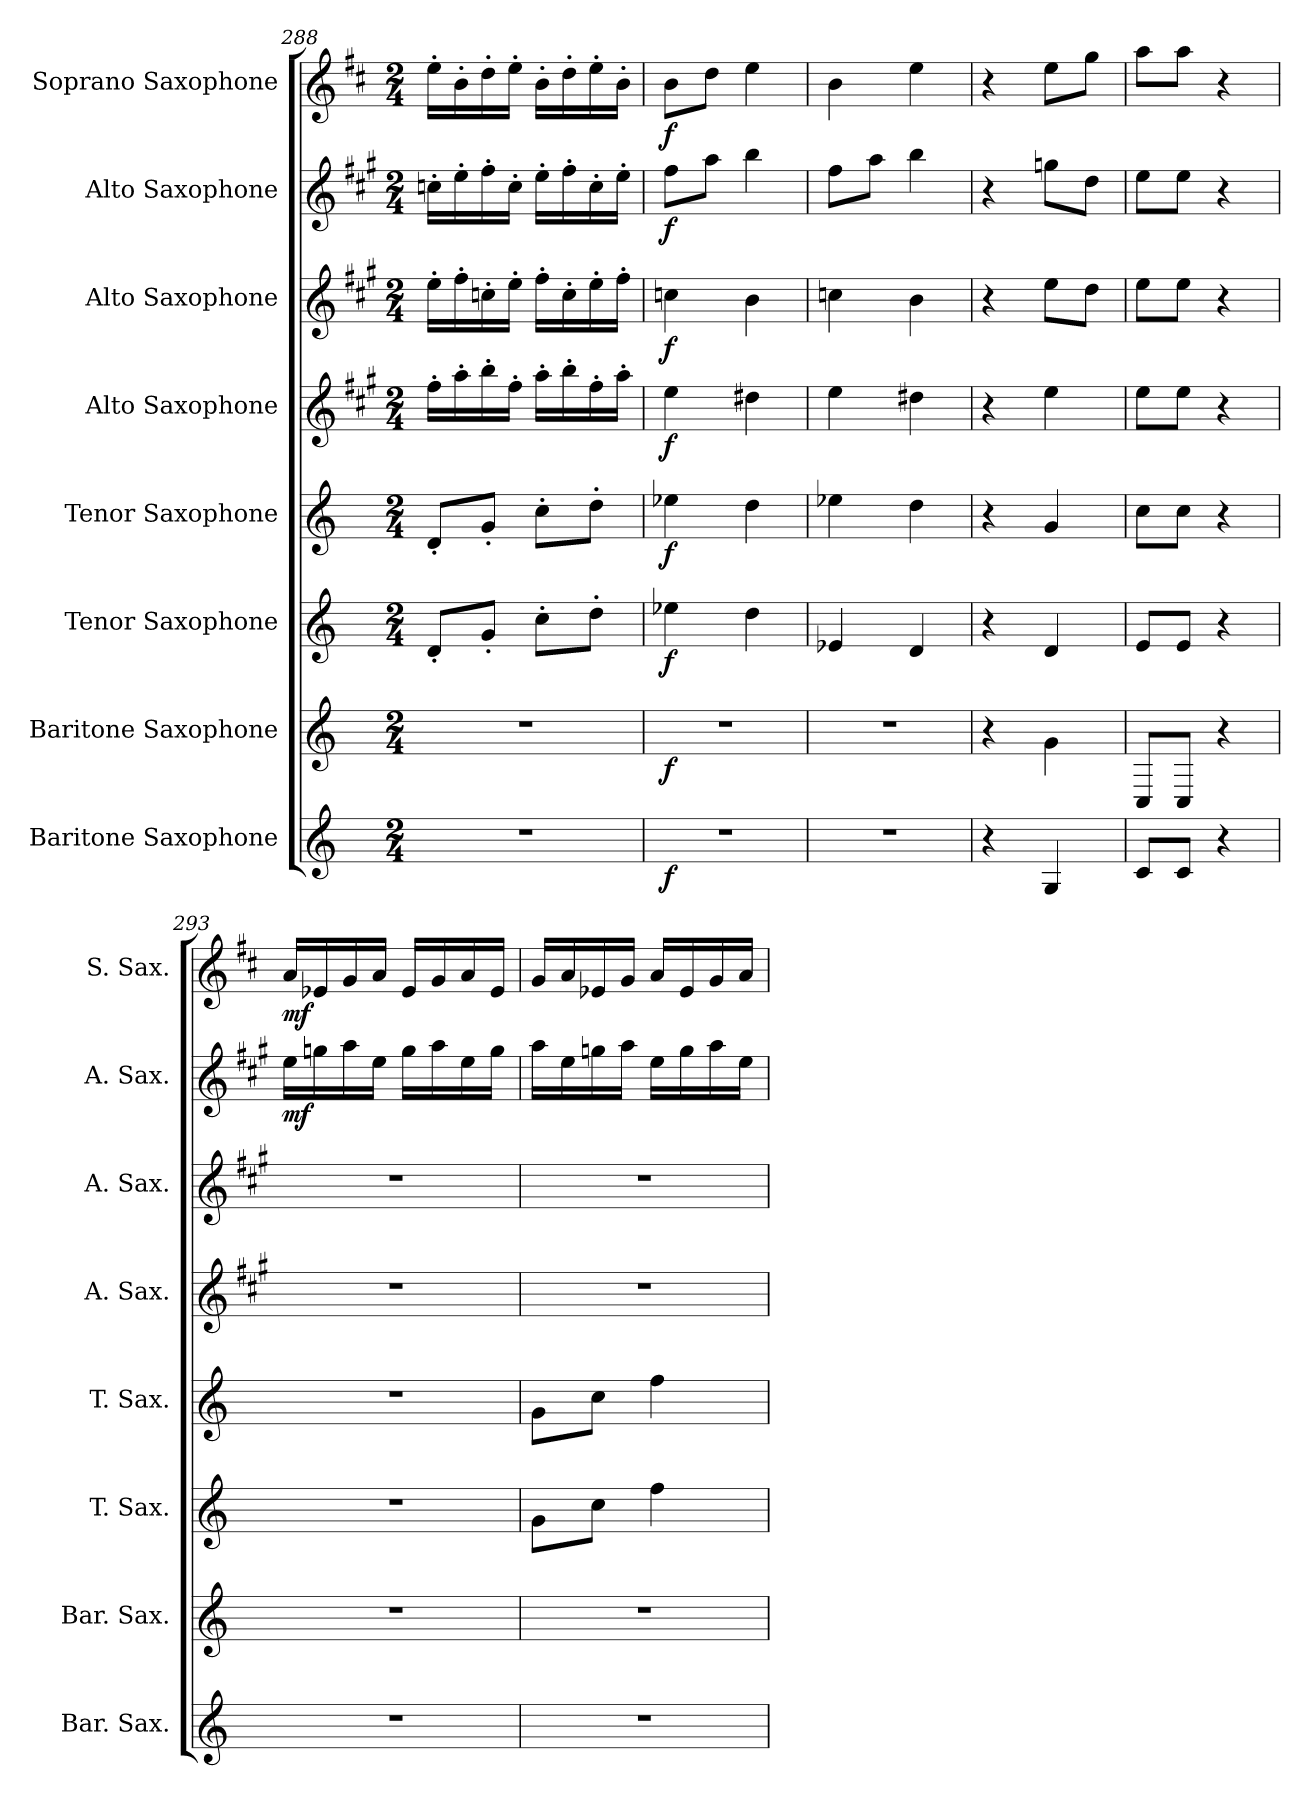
**kern	**dynam	**kern	**dynam	**kern	**dynam	**kern	**dynam	**kern	**dynam	**kern	**dynam	**kern	**dynam	**kern	**dynam
*part8	*part8	*part7	*part7	*part6	*part6	*part5	*part5	*part4	*part4	*part3	*part3	*part2	*part2	*part1	*part1
*staff8	*staff8	*staff7	*staff7	*staff6	*staff6	*staff5	*staff5	*staff4	*staff4	*staff3	*staff3	*staff2	*staff2	*staff1	*staff1
*I"Baritone Saxophone	*	*I"Baritone Saxophone	*	*I"Tenor Saxophone	*	*I"Tenor Saxophone	*	*I"Alto Saxophone	*	*I"Alto Saxophone	*	*I"Alto Saxophone	*	*I"Soprano Saxophone	*
*I'Bar. Sax.	*	*I'Bar. Sax.	*	*I'T. Sax.	*	*I'T. Sax.	*	*I'A. Sax.	*	*I'A. Sax.	*	*I'A. Sax.	*	*I'S. Sax.	*
*clefG2	*	*clefG2	*	*clefG2	*	*clefG2	*	*clefG2	*	*clefG2	*	*clefG2	*	*clefG2	*
*ITrd12c21	*	*ITrd12c21	*	*ITrd8c14	*	*ITrd8c14	*	*ITrd5c9	*	*ITrd5c9	*	*ITrd5c9	*	*ITrd1c2	*
*k[]	*	*k[]	*	*k[]	*	*k[]	*	*k[]	*	*k[]	*	*k[]	*	*k[]	*
*M2/4	*	*M2/4	*	*M2/4	*	*M2/4	*	*M2/4	*	*M2/4	*	*M2/4	*	*M2/4	*
=288	=288	=288	=288	=288	=288	=288	=288	=288	=288	=288	=288	=288	=288	=288	=288
2r	.	2r	.	8D'/L	.	8D'/L	.	16a'\LL	.	16g'\LL	.	16e-X'\LL	.	16dd'\LL	.
.	.	.	.	.	.	.	.	16cc'\	.	16a'\	.	16g'\	.	16a'\	.
.	.	.	.	8G'/J	.	8G'/J	.	16dd'\	.	16e-X'\	.	16a'\	.	16cc'\	.
.	.	.	.	.	.	.	.	16a'\JJ	.	16g'\JJ	.	16e-'\JJ	.	16dd'\JJ	.
.	.	.	.	8c'\L	.	8c'\L	.	16cc'\LL	.	16a'\LL	.	16g'\LL	.	16a'\LL	.
.	.	.	.	.	.	.	.	16dd'\	.	16e-'\	.	16a'\	.	16cc'\	.
.	.	.	.	8d'\J	.	8d'\J	.	16a'\	.	16g'\	.	16e-'\	.	16dd'\	.
.	.	.	.	.	.	.	.	16cc'\JJ	.	16a'\JJ	.	16g'\JJ	.	16a'\JJ	.
=289	=289	=289	=289	=289	=289	=289	=289	=289	=289	=289	=289	=289	=289	=289	=289
!	!LO:DY:b	!	!LO:DY:b	!	!LO:DY:b	!	!LO:DY:b	!	!LO:DY:b	!	!LO:DY:b	!	!LO:DY:b	!	!LO:DY:b
2r	f	2r	f	4e-X\	f	4e-X\	f	4g\	f	4e-X\	f	8a\L	f	8a\L	f
.	.	.	.	.	.	.	.	.	.	.	.	8cc\J	.	8cc\J	.
.	.	.	.	4d\	.	4d\	.	4f#X\	.	4d\	.	4dd\	.	4dd\	.
=290	=290	=290	=290	=290	=290	=290	=290	=290	=290	=290	=290	=290	=290	=290	=290
2r	.	2r	.	4E-X/	.	4e-X\	.	4g\	.	4e-X\	.	8a\L	.	4a\	.
.	.	.	.	.	.	.	.	.	.	.	.	8cc\J	.	.	.
.	.	.	.	4D/	.	4d\	.	4f#X\	.	4d\	.	4dd\	.	4dd\	.
=291	=291	=291	=291	=291	=291	=291	=291	=291	=291	=291	=291	=291	=291	=291	=291
4r	.	4r	.	4r	.	4r	.	4r	.	4r	.	4r	.	4r	.
4GG/	.	4G\	.	4D/	.	4G/	.	4g\	.	8g\L	.	8b-X\L	.	8dd\L	.
.	.	.	.	.	.	.	.	.	.	8f\J	.	8f\J	.	8ff\J	.
=292	=292	=292	=292	=292	=292	=292	=292	=292	=292	=292	=292	=292	=292	=292	=292
8C/L	.	8CC/L	.	8E/L	.	8c\L	.	8g\L	.	8g\L	.	8g\L	.	8gg\L	.
8C/J	.	8CC/J	.	8E/J	.	8c\J	.	8g\J	.	8g\J	.	8g\J	.	8gg\J	.
4r	.	4r	.	4r	.	4r	.	4r	.	4r	.	4r	.	4r	.
!!LO:PB:g=z
=293	=293	=293	=293	=293	=293	=293	=293	=293	=293	=293	=293	=293	=293	=293	=293
!	!	!	!	!	!	!	!	!	!	!	!	!	!LO:DY:b	!	!LO:DY:b
2r	.	2r	.	2r	.	2r	.	2r	.	2r	.	16g\LL	mf	16g/LL	mf
.	.	.	.	.	.	.	.	.	.	.	.	16b-X\	.	16d-X/	.
.	.	.	.	.	.	.	.	.	.	.	.	16cc\	.	16f/	.
.	.	.	.	.	.	.	.	.	.	.	.	16g\JJ	.	16g/JJ	.
.	.	.	.	.	.	.	.	.	.	.	.	16b-\LL	.	16d-/LL	.
.	.	.	.	.	.	.	.	.	.	.	.	16cc\	.	16f/	.
.	.	.	.	.	.	.	.	.	.	.	.	16g\	.	16g/	.
.	.	.	.	.	.	.	.	.	.	.	.	16b-\JJ	.	16d-/JJ	.
=294	=294	=294	=294	=294	=294	=294	=294	=294	=294	=294	=294	=294	=294	=294	=294
2r	.	2r	.	8G\L	.	8G\L	.	2r	.	2r	.	16cc\LL	.	16f/LL	.
.	.	.	.	.	.	.	.	.	.	.	.	16g\	.	16g/	.
.	.	.	.	8c\J	.	8c\J	.	.	.	.	.	16b-X\	.	16d-X/	.
.	.	.	.	.	.	.	.	.	.	.	.	16cc\JJ	.	16f/JJ	.
.	.	.	.	4f\	.	4f\	.	.	.	.	.	16g\LL	.	16g/LL	.
.	.	.	.	.	.	.	.	.	.	.	.	16b-\	.	16d-/	.
.	.	.	.	.	.	.	.	.	.	.	.	16cc\	.	16f/	.
.	.	.	.	.	.	.	.	.	.	.	.	16g\JJ	.	16g/JJ	.
=	=	=	=	=	=	=	=	=	=	=	=	=	=	=	=
*-	*-	*-	*-	*-	*-	*-	*-	*-	*-	*-	*-	*-	*-	*-	*-
